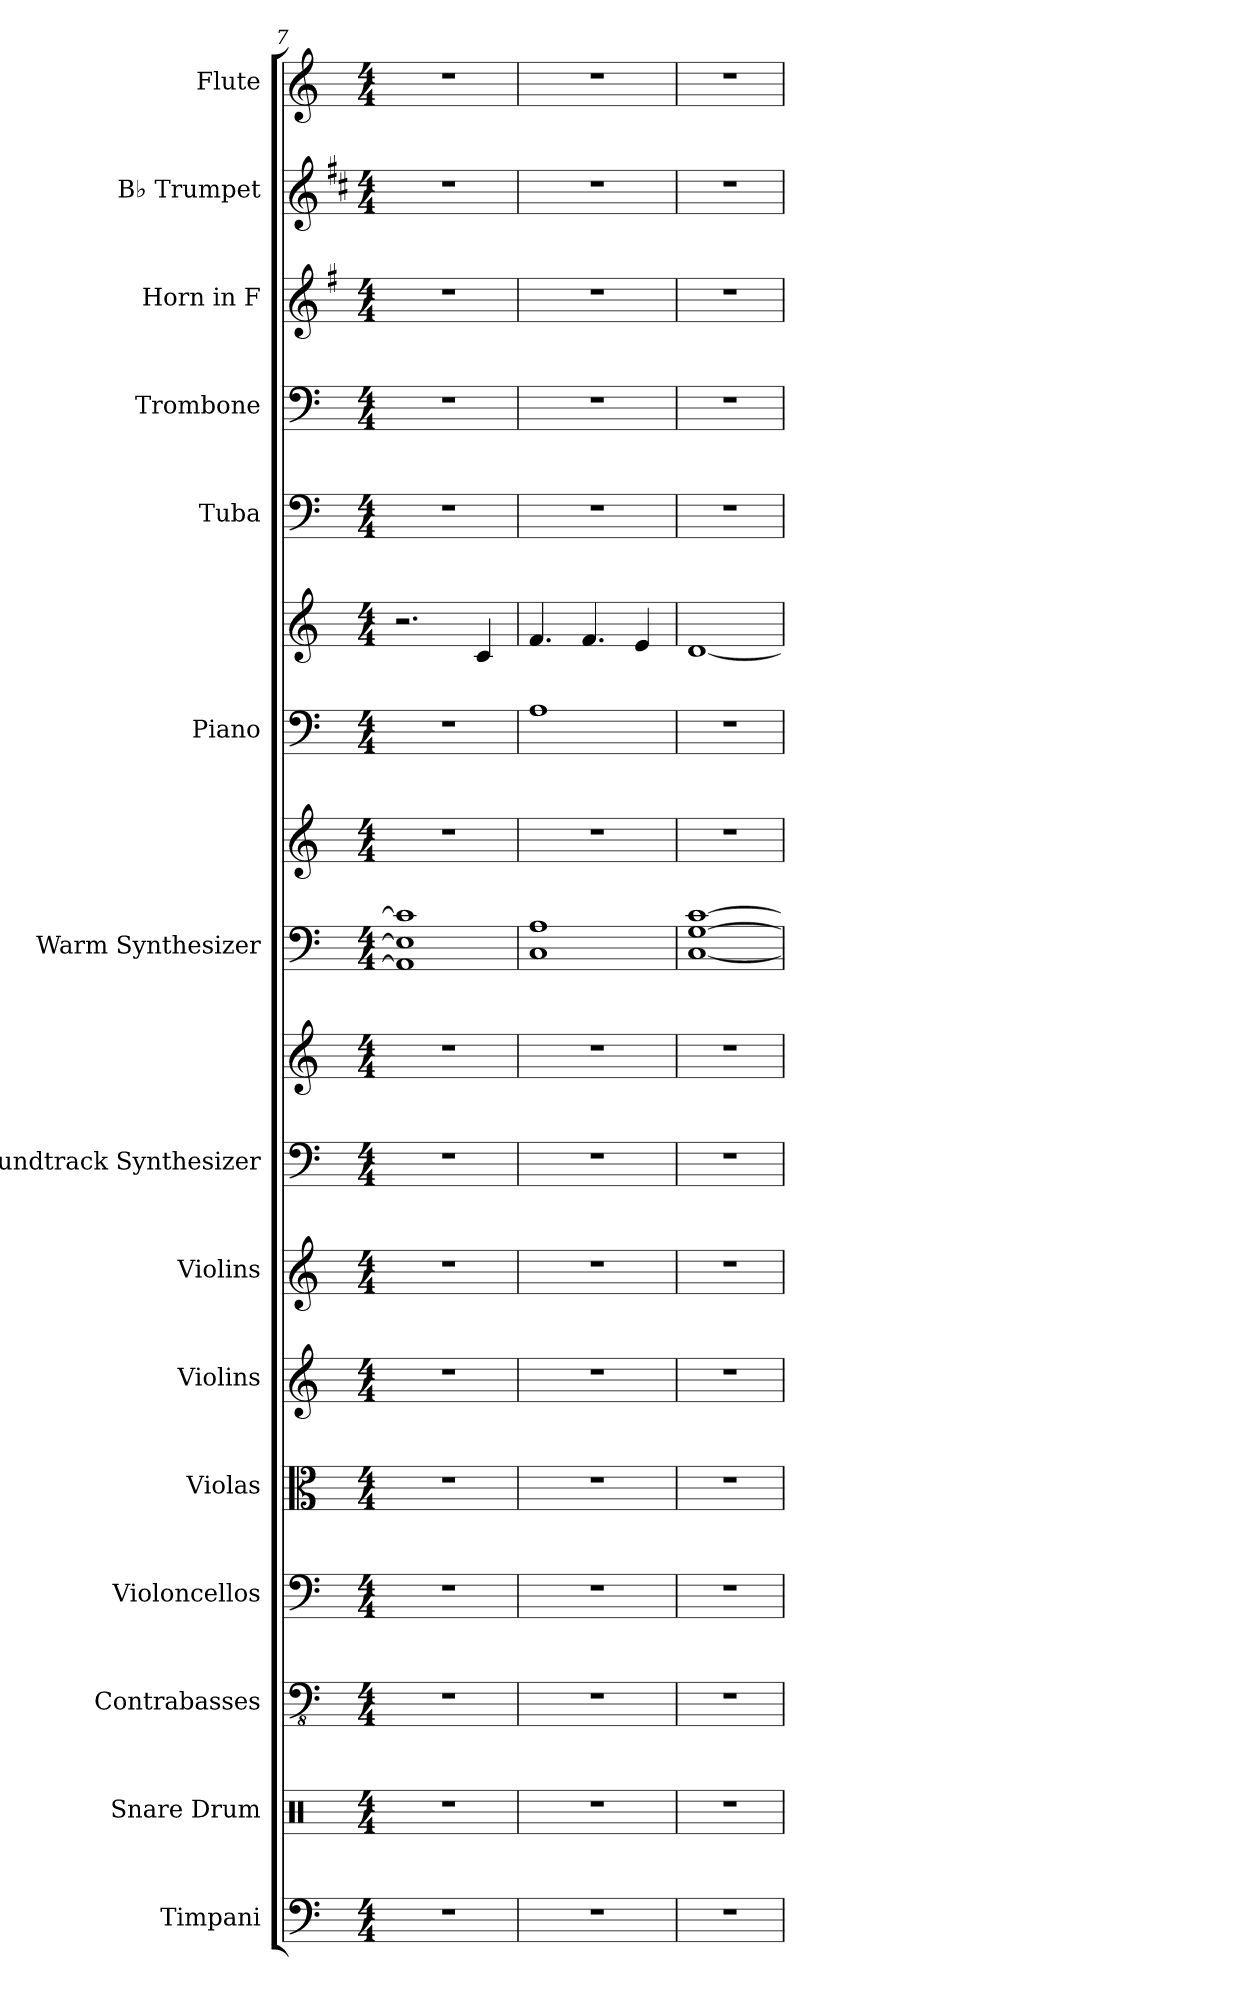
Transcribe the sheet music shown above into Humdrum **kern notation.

**kern	**kern	**kern	**kern	**kern	**kern	**kern	**kern	**kern	**kern	**kern	**kern	**kern	**kern	**kern	**kern	**kern	**kern
*part15	*part14	*part13	*part12	*part11	*part10	*part9	*part8	*part8	*part7	*part7	*part6	*part6	*part5	*part4	*part3	*part2	*part1
*staff18	*staff17	*staff16	*staff15	*staff14	*staff13	*staff12	*staff11	*staff10	*staff9	*staff8	*staff7	*staff6	*staff5	*staff4	*staff3	*staff2	*staff1
*I"Timpani	*I"Snare Drum	*I"Contrabasses	*I"Violoncellos	*I"Violas	*I"Violins	*I"Violins	*I"Soundtrack Synthesizer	*	*I"Warm Synthesizer	*	*I"Piano	*	*I"Tuba	*I"Trombone	*I"Horn in F	*I"B♭ Trumpet	*I"Flute
*I'Timp.	*I'Sn. Dr.	*I'Cbs.	*I'Vlcs.	*I'Vlas.	*I'Vlns.	*I'Vlns.	*I'Synth.	*	*I'Synth.	*	*I'Pno.	*	*I'Tba.	*I'Trb.	*	*I'B♭ Tpt.	*I'Fl.
*clefF4	*clefX	*clefFv4	*clefF4	*clefC3	*clefG2	*clefG2	*clefF4	*clefG2	*clefF4	*clefG2	*clefF4	*clefG2	*clefF4	*clefF4	*clefG2	*clefG2	*clefG2
*	*	*	*	*	*	*	*	*	*	*	*	*	*	*	*ITrd4c7	*ITrd1c2	*
*k[]	*k[]	*k[]	*k[]	*k[]	*k[]	*k[]	*k[]	*k[]	*k[]	*k[]	*k[]	*k[]	*k[]	*k[]	*k[]	*k[]	*k[]
*M4/4	*M4/4	*M4/4	*M4/4	*M4/4	*M4/4	*M4/4	*M4/4	*M4/4	*M4/4	*M4/4	*M4/4	*M4/4	*M4/4	*M4/4	*M4/4	*M4/4	*M4/4
=7	=7	=7	=7	=7	=7	=7	=7	=7	=7	=7	=7	=7	=7	=7	=7	=7	=7
1r	1r	1r	1r	1r	1r	1r	1r	1r	1AA] 1E] 1c]	1r	1r	2.r	1r	1r	1r	1r	1r
.	.	.	.	.	.	.	.	.	.	.	.	4c/	.	.	.	.	.
=8	=8	=8	=8	=8	=8	=8	=8	=8	=8	=8	=8	=8	=8	=8	=8	=8	=8
1r	1r	1r	1r	1r	1r	1r	1r	1r	1C 1A	1r	1A	4.f/	1r	1r	1r	1r	1r
.	.	.	.	.	.	.	.	.	.	.	.	4.f/	.	.	.	.	.
.	.	.	.	.	.	.	.	.	.	.	.	4e/	.	.	.	.	.
=9	=9	=9	=9	=9	=9	=9	=9	=9	=9	=9	=9	=9	=9	=9	=9	=9	=9
1r	1r	1r	1r	1r	1r	1r	1r	1r	[1C [1G [1c	1r	1r	[1d	1r	1r	1r	1r	1r
=	=	=	=	=	=	=	=	=	=	=	=	=	=	=	=	=	=
*-	*-	*-	*-	*-	*-	*-	*-	*-	*-	*-	*-	*-	*-	*-	*-	*-	*-
